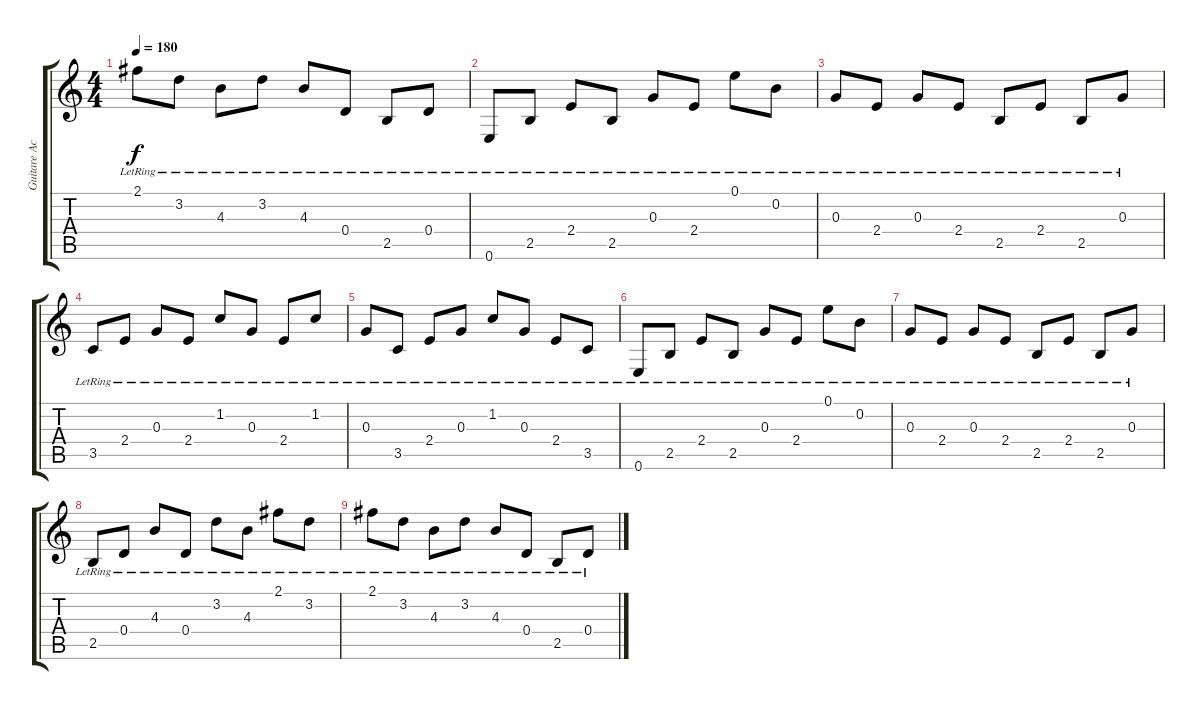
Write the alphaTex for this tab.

\track ("Guitare Acousique" "Guitare Ac") {instrument acousticguitarnylon}
\staff {score tabs}
\tuning (E4 B3 G3 D3 A2 E2) {hide}
\ts (4 4)
\tempo 180
\clef g2
\ks c
2.1{lr}.8{dy f} 3.2{lr}.8 4.3{lr}.8 3.2{lr}.8 4.3{lr}.8 0.4{lr}.8 2.5{lr}.8 0.4{lr}.8 |
0.6{lr}.8 2.5{lr}.8 2.4{lr}.8 2.5{lr}.8 0.3{lr}.8 2.4{lr}.8 0.1{lr}.8 0.2{lr}.8 |
0.3{lr}.8 2.4{lr}.8 0.3{lr}.8 2.4{lr}.8 2.5{lr}.8 2.4{lr}.8 2.5{lr}.8 0.3{lr}.8 |
3.5{lr}.8 2.4{lr}.8 0.3{lr}.8 2.4{lr}.8 1.2{lr}.8 0.3{lr}.8 2.4{lr}.8 1.2{lr}.8 |
0.3{lr}.8 3.5{lr}.8 2.4{lr}.8 0.3{lr}.8 1.2{lr}.8 0.3{lr}.8 2.4{lr}.8 3.5{lr}.8 |
0.6{lr}.8 2.5{lr}.8 2.4{lr}.8 2.5{lr}.8 0.3{lr}.8 2.4{lr}.8 0.1{lr}.8 0.2{lr}.8 |
0.3{lr}.8 2.4{lr}.8 0.3{lr}.8 2.4{lr}.8 2.5{lr}.8 2.4{lr}.8 2.5{lr}.8 0.3{lr}.8 |
2.5{lr}.8 0.4{lr}.8 4.3{lr}.8 0.4{lr}.8 3.2{lr}.8 4.3{lr}.8 2.1{lr}.8 3.2{lr}.8 |
2.1{lr}.8 3.2{lr}.8 4.3{lr}.8 3.2{lr}.8 4.3{lr}.8 0.4{lr}.8 2.5{lr}.8 0.4{lr}.8
